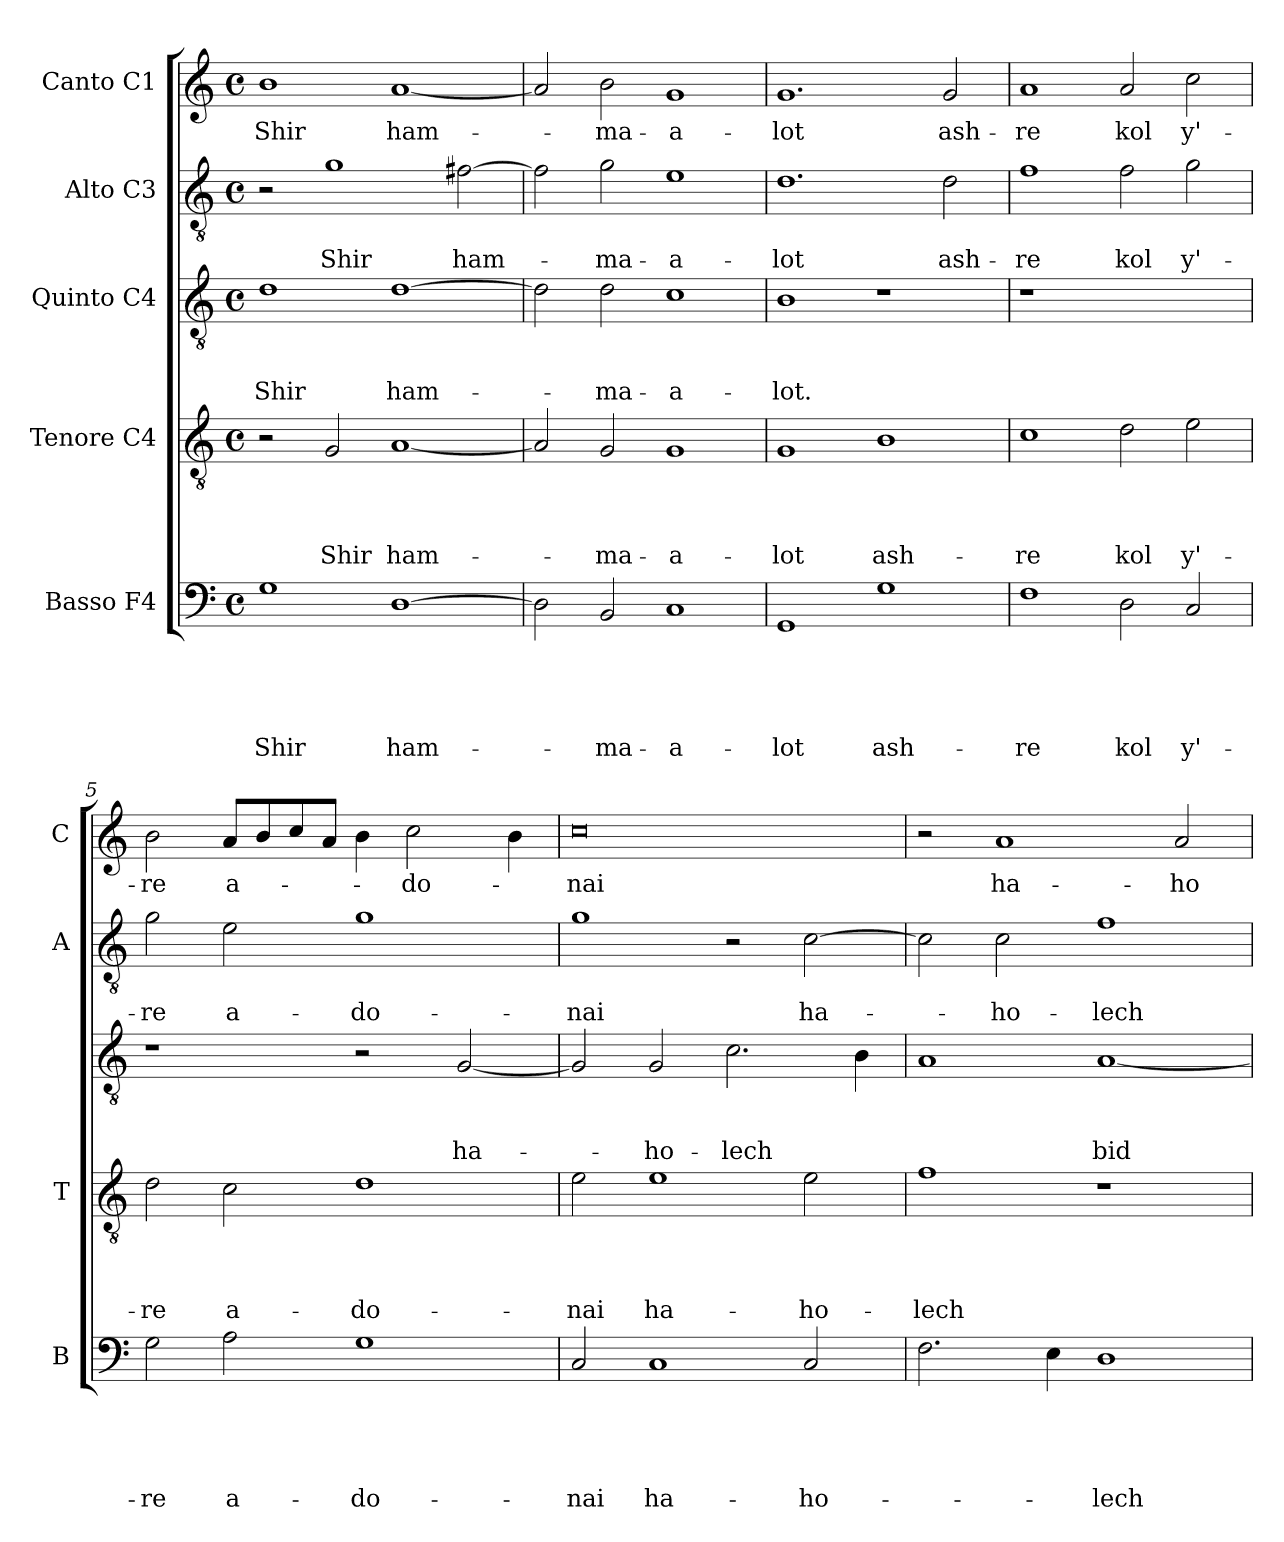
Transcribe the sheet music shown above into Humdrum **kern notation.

**kern	**text	**text	**text	**text	**text	**kern	**text	**text	**text	**text	**kern	**text	**text	**text	**kern	**text	**text	**kern	**text
*part5	*part5	*part5	*part5	*part5	*part5	*part4	*part4	*part4	*part4	*part4	*part3	*part3	*part3	*part3	*part2	*part2	*part2	*part1	*part1
*staff5	*staff5	*staff5	*staff5	*staff5	*staff5	*staff4	*staff4	*staff4	*staff4	*staff4	*staff3	*staff3	*staff3	*staff3	*staff2	*staff2	*staff2	*staff1	*staff1
*I"Basso F4	*	*	*	*	*	*I"Tenore C4	*	*	*	*	*I"Quinto C4	*	*	*	*I"Alto C3	*	*	*I"Canto C1	*
*I'B	*	*	*	*	*	*I'T	*	*	*	*	*	*	*	*	*I'A	*	*	*I'C	*
*clefF4	*	*	*	*	*	*clefGv2	*	*	*	*	*clefGv2	*	*	*	*clefGv2	*	*	*clefG2	*
*k[]	*	*	*	*	*	*k[]	*	*	*	*	*k[]	*	*	*	*k[]	*	*	*k[]	*
*C:	*	*	*	*	*	*C:	*	*	*	*	*C:	*	*	*	*C:	*	*	*C:	*
*M4/4	*	*	*	*	*	*M4/4	*	*	*	*	*M4/4	*	*	*	*M4/4	*	*	*M4/4	*
*met(c)	*	*	*	*	*	*met(c)	*	*	*	*	*met(c)	*	*	*	*met(c)	*	*	*met(c)	*
=1	=1	=1	=1	=1	=1	=1	=1	=1	=1	=1	=1	=1	=1	=1	=1	=1	=1	=1	=1
!	!	!	!	!	!LO:LY:b	!	!	!	!	!	!	!	!	!LO:LY:b	!	!	!	!	!LO:LY:b
1G	.	.	.	.	Shir	2r	.	.	.	.	1d	.	.	Shir	2r	.	.	1b	Shir
!	!	!	!	!	!	!	!	!	!	!LO:LY:b	!	!	!	!	!	!	!LO:LY:b	!	!
.	.	.	.	.	.	2G/	.	.	.	Shir	.	.	.	.	1g	.	Shir	.	.
!	!	!	!	!	!LO:LY:b	!	!	!	!	!LO:LY:b	!	!	!	!LO:LY:b	!	!	!	!	!LO:LY:b
[1D	.	.	.	.	ham-	[1A	.	.	.	ham-	[1d	.	.	ham-	.	.	.	[1a	ham-
!	!	!	!	!	!	!	!	!	!	!	!	!	!	!	!	!	!LO:LY:b	!	!
.	.	.	.	.	.	.	.	.	.	.	.	.	.	.	[2f#X\	.	ham-	.	.
=2	=2	=2	=2	=2	=2	=2	=2	=2	=2	=2	=2	=2	=2	=2	=2	=2	=2	=2	=2
2D\]	.	.	.	.	.	2A/]	.	.	.	.	2d\]	.	.	.	2f#\]	.	.	2a/]	.
!	!	!	!	!	!LO:LY:b	!	!	!	!	!LO:LY:b	!	!	!	!LO:LY:b	!	!	!LO:LY:b	!	!LO:LY:b
2BB/	.	.	.	.	-ma-	2G/	.	.	.	-ma-	2d\	.	.	-ma-	2g\	.	-ma-	2b\	-ma-
!	!	!	!	!	!LO:LY:b	!	!	!	!	!LO:LY:b	!	!	!	!LO:LY:b	!	!	!LO:LY:b	!	!LO:LY:b
1C	.	.	.	.	-a-	1G	.	.	.	-a-	1c	.	.	-a-	1e	.	-a-	1g	-a-
=3	=3	=3	=3	=3	=3	=3	=3	=3	=3	=3	=3	=3	=3	=3	=3	=3	=3	=3	=3
!	!	!	!	!	!LO:LY:b	!	!	!	!	!LO:LY:b	!	!	!	!LO:LY:b	!	!	!LO:LY:b	!	!LO:LY:b
1GG	.	.	.	.	-lot	1G	.	.	.	-lot	1B	.	.	-lot.	1.d	.	-lot	1.g	-lot
!	!	!	!	!	!LO:LY:b	!	!	!	!	!LO:LY:b	!	!	!	!	!	!	!	!	!
1G	.	.	.	.	ash-	1B	.	.	.	ash-	1r	.	.	.	.	.	.	.	.
!	!	!	!	!	!	!	!	!	!	!	!	!	!	!	!	!	!LO:LY:b	!	!LO:LY:b
.	.	.	.	.	.	.	.	.	.	.	.	.	.	.	2d\	.	ash-	2g/	ash-
=4	=4	=4	=4	=4	=4	=4	=4	=4	=4	=4	=4	=4	=4	=4	=4	=4	=4	=4	=4
!	!	!	!	!	!LO:LY:b	!	!	!	!	!LO:LY:b	!	!	!	!	!	!	!LO:LY:b	!	!LO:LY:b
1F	.	.	.	.	-re	1c	.	.	.	-re	1r	.	.	.	1f	.	-re	1a	-re
!	!	!	!	!	!LO:LY:b	!	!	!	!	!LO:LY:b	!	!	!	!	!	!	!LO:LY:b	!	!LO:LY:b
2D\	.	.	.	.	kol	2d\	.	.	.	kol	1ryy	.	.	.	2f\	.	kol	2a/	kol
!	!	!	!	!	!LO:LY:b	!	!	!	!	!LO:LY:b	!	!	!	!	!	!	!LO:LY:b	!	!LO:LY:b
2C/	.	.	.	.	y'-	2e\	.	.	.	y'-	.	.	.	.	2g\	.	y'-	2cc\	y'-
=5	=5	=5	=5	=5	=5	=5	=5	=5	=5	=5	=5	=5	=5	=5	=5	=5	=5	=5	=5
!	!	!	!	!	!LO:LY:b	!	!	!	!	!LO:LY:b	!	!	!	!	!	!	!LO:LY:b	!	!LO:LY:b
2G\	.	.	.	.	-re	2d\	.	.	.	-re	1r	.	.	.	2g\	.	-re	2b\	-re
!	!	!	!	!	!LO:LY:b	!	!	!	!	!LO:LY:b	!	!	!	!	!	!	!LO:LY:b	!	!LO:LY:b
2A\	.	.	.	.	a-	2c\	.	.	.	a-	.	.	.	.	2e\	.	a-	8a/L	a-
.	.	.	.	.	.	.	.	.	.	.	.	.	.	.	.	.	.	8b/	.
.	.	.	.	.	.	.	.	.	.	.	.	.	.	.	.	.	.	8cc/	.
.	.	.	.	.	.	.	.	.	.	.	.	.	.	.	.	.	.	8a/J	.
!	!	!	!	!	!LO:LY:b	!	!	!	!	!LO:LY:b	!	!	!	!	!	!	!LO:LY:b	!	!
1G	.	.	.	.	-do-	1d	.	.	.	-do-	2r	.	.	.	1g	.	-do-	4b\	.
!	!	!	!	!	!	!	!	!	!	!	!	!	!	!	!	!	!	!	!LO:LY:b
.	.	.	.	.	.	.	.	.	.	.	.	.	.	.	.	.	.	2cc\	-do-
!	!	!	!	!	!	!	!	!	!	!	!	!	!	!LO:LY:b	!	!	!	!	!
.	.	.	.	.	.	.	.	.	.	.	[2G/	.	.	ha-	.	.	.	.	.
.	.	.	.	.	.	.	.	.	.	.	.	.	.	.	.	.	.	4b\	.
=6	=6	=6	=6	=6	=6	=6	=6	=6	=6	=6	=6	=6	=6	=6	=6	=6	=6	=6	=6
!	!	!	!	!	!LO:LY:b	!	!	!	!	!LO:LY:b	!	!	!	!	!	!	!LO:LY:b	!	!LO:LY:b
2C/	.	.	.	.	-nai	2e\	.	.	.	-nai	2G/]	.	.	.	1g	.	-nai	0cc	-nai
!	!	!	!	!	!LO:LY:b	!	!	!	!	!LO:LY:b	!	!	!	!LO:LY:b	!	!	!	!	!
1C	.	.	.	.	ha-	1e	.	.	.	ha-	2G/	.	.	-ho-	.	.	.	.	.
!	!	!	!	!	!	!	!	!	!	!	!	!	!	!LO:LY:b	!	!	!	!	!
.	.	.	.	.	.	.	.	.	.	.	2.c\	.	.	-lech	2r	.	.	.	.
!	!	!	!	!	!LO:LY:b	!	!	!	!	!LO:LY:b	!	!	!	!	!	!	!LO:LY:b	!	!
2C/	.	.	.	.	-ho-	2e\	.	.	.	-ho-	.	.	.	.	[2c\	.	ha-	.	.
.	.	.	.	.	.	.	.	.	.	.	4B\	.	.	.	.	.	.	.	.
!!LO:LB:g=z
=7	=7	=7	=7	=7	=7	=7	=7	=7	=7	=7	=7	=7	=7	=7	=7	=7	=7	=7	=7
!	!	!	!	!	!	!	!	!	!	!LO:LY:b	!	!	!	!	!	!	!	!	!
2.F\	.	.	.	.	.	1f	.	.	.	-lech	1A	.	.	.	2c\]	.	.	2r	.
!	!	!	!	!	!	!	!	!	!	!	!	!	!	!	!	!	!LO:LY:b	!	!LO:LY:b
.	.	.	.	.	.	.	.	.	.	.	.	.	.	.	2c\	.	-ho-	1a	ha-
4E\	.	.	.	.	.	.	.	.	.	.	.	.	.	.	.	.	.	.	.
!	!	!	!	!	!LO:LY:b	!	!	!	!	!	!	!	!	!LO:LY:b	!	!	!LO:LY:b	!	!
1D	.	.	.	.	-lech	1r	.	.	.	.	[1A	.	.	bid-	1f	.	-lech	.	.
!	!	!	!	!	!	!	!	!	!	!	!	!	!	!	!	!	!	!	!LO:LY:b
.	.	.	.	.	.	.	.	.	.	.	.	.	.	.	.	.	.	2a/	-ho-
=	=	=	=	=	=	=	=	=	=	=	=	=	=	=	=	=	=	=	=
*-	*-	*-	*-	*-	*-	*-	*-	*-	*-	*-	*-	*-	*-	*-	*-	*-	*-	*-	*-
